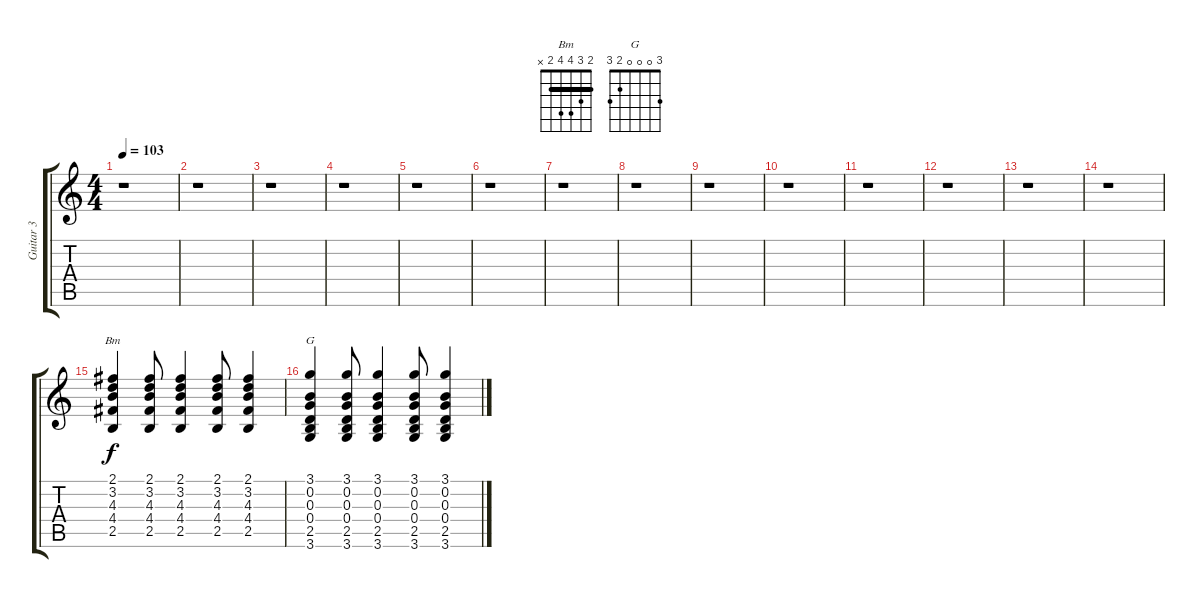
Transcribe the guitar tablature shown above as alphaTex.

\track ("Guitar 3" "Guitar 3") {instrument acousticguitarnylon}
\staff {score tabs}
\tuning (E4 B3 G3 D3 A2 E2) {hide}
\chord ("Bm" 2 3 4 4 2 x) {barre 2}
\chord ("G" 3 0 0 0 2 3)
\ts (4 4)
\tempo 103
\clef g2
\ks c
r.1{dy f} |
r.1 |
r.1 |
r.1 |
r.1 |
r.1 |
r.1 |
r.1 |
r.1 |
r.1 |
r.1 |
r.1 |
r.1 |
r.1 |
(2.1 3.2 4.3 4.4 2.5).4{ch "Bm"} (2.1 3.2 4.3 4.4 2.5).8 (2.1 3.2 4.3 4.4 2.5).4 (2.1 3.2 4.3 4.4 2.5).8 (2.1 3.2 4.3 4.4 2.5).4 |
(3.1 0.2 0.3 0.4 2.5 3.6).4{ch "G"} (3.1 0.2 0.3 0.4 2.5 3.6).8 (3.1 0.2 0.3 0.4 2.5 3.6).4 (3.1 0.2 0.3 0.4 2.5 3.6).8 (3.1 0.2 0.3 0.4 2.5 3.6).4
